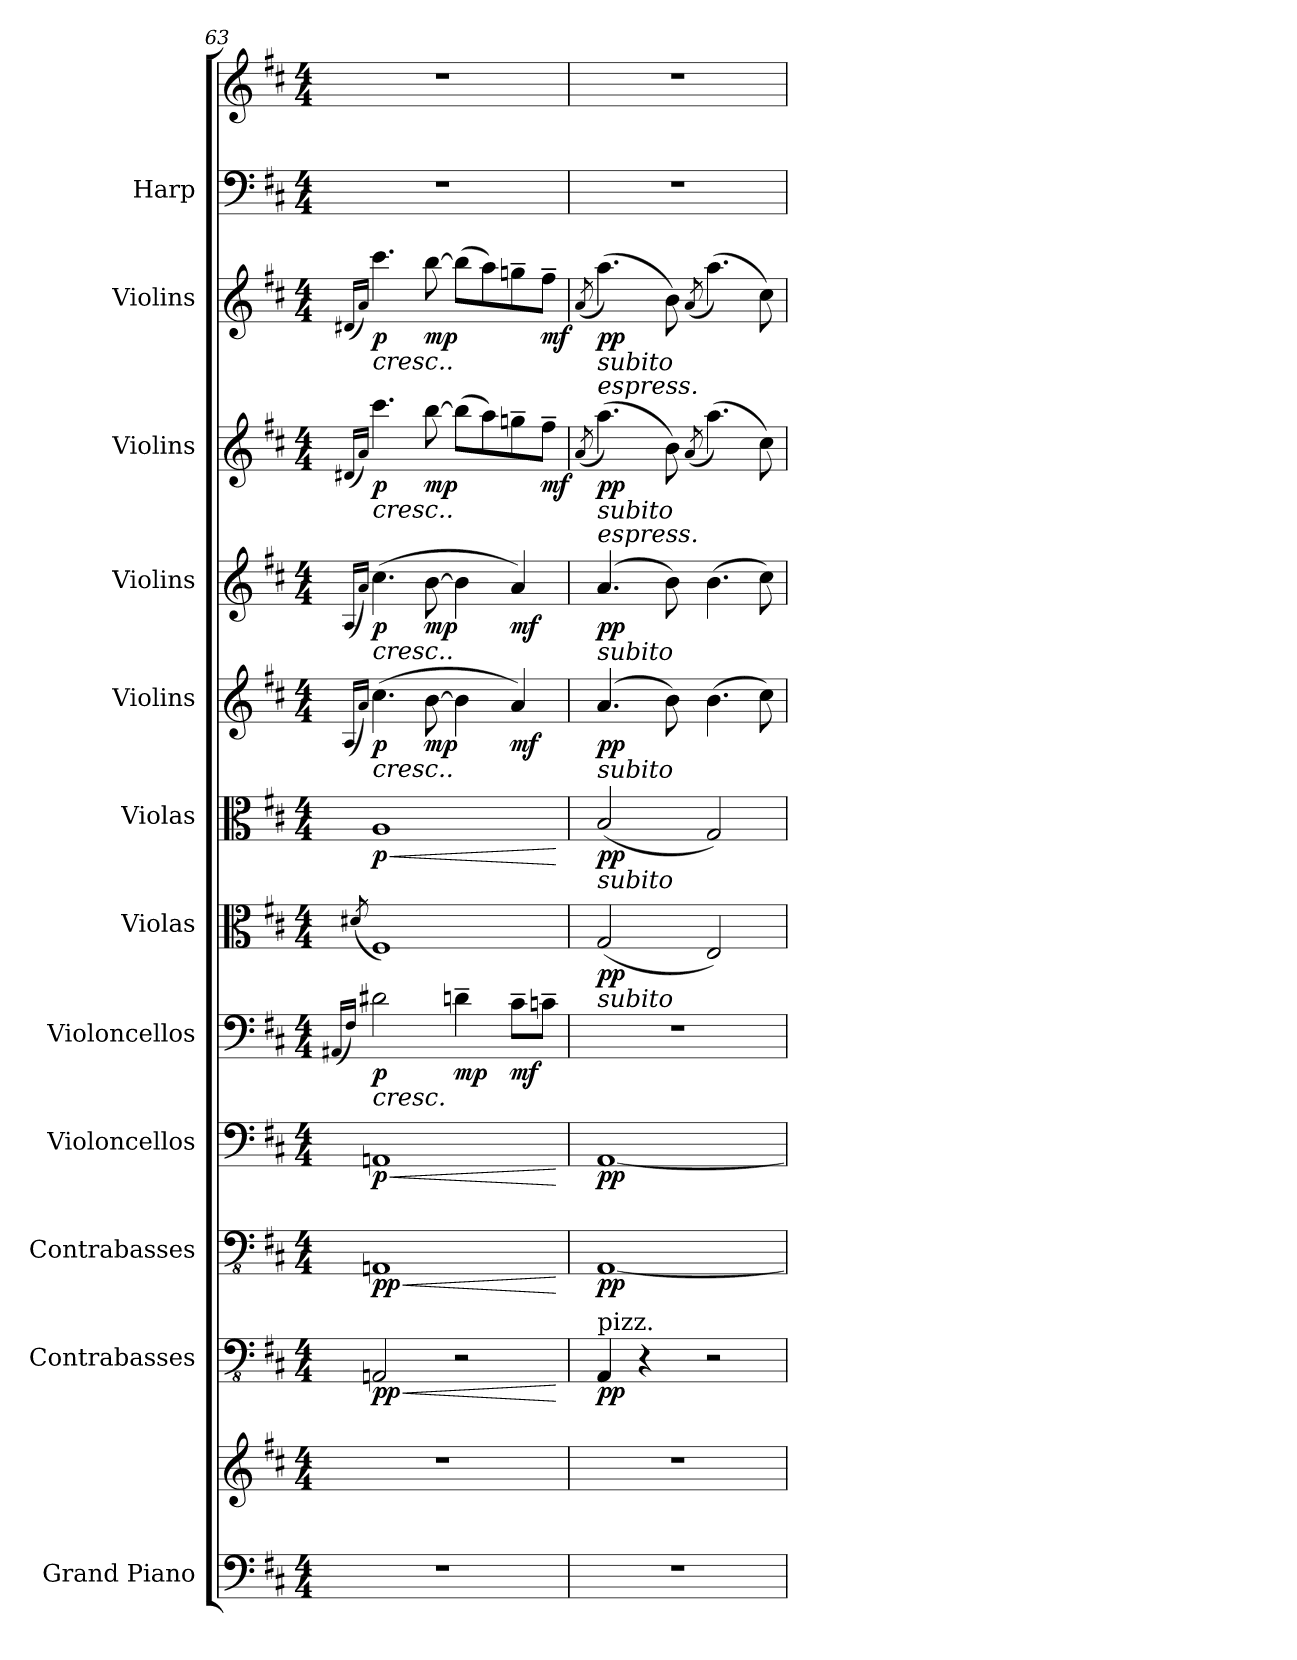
**kern	**kern	**kern	**dynam	**kern	**dynam	**kern	**dynam	**kern	**dynam	**kern	**dynam	**kern	**dynam	**kern	**dynam	**kern	**dynam	**kern	**dynam	**kern	**dynam	**kern	**kern
*part12	*part12	*part11	*part11	*part10	*part10	*part9	*part9	*part8	*part8	*part7	*part7	*part6	*part6	*part5	*part5	*part4	*part4	*part3	*part3	*part2	*part2	*part1	*part1
*staff14	*staff13	*staff12	*staff12	*staff11	*staff11	*staff10	*staff10	*staff9	*staff9	*staff8	*staff8	*staff7	*staff7	*staff6	*staff6	*staff5	*staff5	*staff4	*staff4	*staff3	*staff3	*staff2	*staff1
*I"Grand Piano	*	*I"Contrabasses	*	*I"Contrabasses	*	*I"Violoncellos	*	*I"Violoncellos	*	*I"Violas	*	*I"Violas	*	*I"Violins	*	*I"Violins	*	*I"Violins	*	*I"Violins	*	*I"Harp	*
*I'Pno.	*	*I'Cbs.	*	*I'Cbs.	*	*I'Vcs.	*	*I'Vcs.	*	*I'Vlas.	*	*I'Vlas.	*	*I'Vlns.	*	*I'Vlns.	*	*I'Vlns.	*	*I'Vlns.	*	*I'Hrp.	*
*clefF4	*clefG2	*clefFv4	*	*clefFv4	*	*clefF4	*	*clefF4	*	*clefC3	*	*clefC3	*	*clefG2	*	*clefG2	*	*clefG2	*	*clefG2	*	*clefF4	*clefG2
*k[f#c#]	*k[f#c#]	*k[f#c#]	*	*k[f#c#]	*	*k[f#c#]	*	*k[f#c#]	*	*k[f#c#]	*	*k[f#c#]	*	*k[f#c#]	*	*k[f#c#]	*	*k[f#c#]	*	*k[f#c#]	*	*k[f#c#]	*k[f#c#]
*M4/4	*M4/4	*M4/4	*	*M4/4	*	*M4/4	*	*M4/4	*	*M4/4	*	*M4/4	*	*M4/4	*	*M4/4	*	*M4/4	*	*M4/4	*	*M4/4	*M4/4
=63	=63	=63	=63	=63	=63	=63	=63	=63	=63	=63	=63	=63	=63	=63	=63	=63	=63	=63	=63	=63	=63	=63	=63
.	.	.	.	.	.	.	.	(16qAA#X/LL	.	.	.	.	.	(>16qA/LL	.	(>16qA/LL	.	(>16qd#X/LL	.	(>16qd#X/LL	.	.	.
.	.	.	.	.	.	.	.	16qF#/JJ)	.	(8qd#X/	.	.	.	16qa/JJ)	.	16qa/JJ)	.	16qa/JJ)	.	16qa/JJ)	.	.	.
!	!	!	!	!	!	!	!	!	!	!	!	!	!	!	!	!	!	!	!	!LO:TX:b:i:t=cresc..	!	!	!
!	!	!	!	!	!	!	!	!	!	!	!	!	!	!	!	!	!	!LO:TX:b:i:t=cresc..	!	!	!	!	!
!	!	!	!	!	!	!	!	!	!	!	!	!	!	!	!	!LO:TX:b:i:t=cresc..	!	!	!	!	!	!	!
!	!	!	!	!	!	!	!	!	!	!	!	!	!	!LO:TX:b:i:t=cresc..	!	!	!	!	!	!	!	!	!
!	!	!	!	!	!	!	!	!LO:TX:b:i:t=cresc.	!	!	!	!	!	!	!	!	!	!	!	!	!	!	!
!	!	!	!LO:HP:b	!	!LO:HP:b	!	!LO:HP:b	!	!	!	!	!	!LO:HP:b	!	!	!	!	!	!	!	!	!	!
!	!	!	!LO:DY:n=1:b	!	!LO:DY:n=1:b	!	!LO:DY:n=1:b	!	!LO:DY:b	!	!	!	!LO:DY:n=1:b	!	!LO:DY:b	!	!LO:DY:b	!	!LO:DY:b	!	!LO:DY:b	!	!
1r	1r	2AAAn/	< pp	1AAAn	< pp	1AAn	< p	2d#X\	p	1F#)	.	1A	< p	(4.cc#\	p	(4.cc#\	p	4.ccc#\	p	4.ccc#\	p	1r	1r
!	!	!	!	!	!	!	!	!	!	!	!	!	!	!	!LO:DY:b	!	!LO:DY:b	!	!LO:DY:b	!	!LO:DY:b	!	!
.	.	.	.	.	.	.	.	.	.	.	.	.	.	[8b\	mp	[8b\	mp	[8bb\	mp	[8bb\	mp	.	.
!	!	!	!	!	!	!	!	!	!LO:DY:b	!	!	!	!	!	!	!	!	!	!	!	!	!	!
.	.	2r	.	.	.	.	.	4dn~\	mp	.	.	.	.	4b\]	.	4b\]	.	(8bb\L]	.	(8bb\L]	.	.	.
.	.	.	.	.	.	.	.	.	.	.	.	.	.	.	.	.	.	8aa\)	.	8aa\)	.	.	.
!	!	!	!	!	!	!	!	!	!LO:DY:b	!	!	!	!	!	!LO:DY:b	!	!LO:DY:b	!	!	!	!	!	!
.	.	.	.	.	.	.	.	8c#~\L	mf	.	.	.	.	4a/)	mf	4a/)	mf	8ggn~\	.	8ggn~\	.	.	.
!	!	!	!	!	!	!	!	!	!	!	!	!	!	!	!	!	!	!	!LO:DY:b	!	!LO:DY:b	!	!
.	.	.	.	.	.	.	.	8cn~\J	.	.	.	.	.	.	.	.	.	8ff#~\J	mf	8ff#~\J	mf	.	.
.	.	.	[	.	[	.	[	.	.	.	.	.	[	.	.	.	.	.	.	.	.	.	.
=64	=64	=64	=64	=64	=64	=64	=64	=64	=64	=64	=64	=64	=64	=64	=64	=64	=64	=64	=64	=64	=64	=64	=64
.	.	.	.	.	.	.	.	.	.	.	.	.	.	.	.	.	.	(>8qa/	.	(>8qa/	.	.	.
!	!	!	!	!	!	!	!	!	!	!	!	!	!	!	!	!	!	!	!	!LO:TX:b:i:t=subito	!	!	!
!	!	!	!	!	!	!	!	!	!	!	!	!	!	!	!	!	!	!	!	!LO:TX:b:i:t=espress.	!	!	!
!	!	!	!	!	!	!	!	!	!	!	!	!	!	!	!	!	!	!LO:TX:b:i:t=subito	!	!	!	!	!
!	!	!	!	!	!	!	!	!	!	!	!	!	!	!	!	!	!	!LO:TX:b:i:t=espress.	!	!	!	!	!
!	!	!	!	!	!	!	!	!	!	!	!	!	!	!	!	!LO:TX:b:i:t=subito	!	!	!	!	!	!	!
!	!	!	!	!	!	!	!	!	!	!	!	!	!	!LO:TX:b:i:t=subito	!	!	!	!	!	!	!	!	!
!	!	!	!	!	!	!	!	!	!	!	!	!LO:TX:b:i:t=subito	!	!	!	!	!	!	!	!	!	!	!
!	!	!	!	!	!	!	!	!	!	!LO:TX:b:i:t=subito	!	!	!	!	!	!	!	!	!	!	!	!	!
!	!	!LO:TX:a:t=pizz.	!	!	!	!	!	!	!	!	!	!	!	!	!	!	!	!	!	!	!	!	!
!	!	!	!LO:DY:b	!	!LO:DY:b	!	!LO:DY:b	!	!	!	!LO:DY:b	!	!LO:DY:b	!	!LO:DY:b	!	!LO:DY:b	!	!LO:DY:b	!	!LO:DY:b	!	!
1r	1r	4AAA/	pp	[1AAA	pp	[1AA	pp	1r	.	(2G/	pp	(2B/	pp	(4.a/	pp	(4.a/	pp	(4.aa\)	pp	(4.aa\)	pp	1r	1r
.	.	4r	.	.	.	.	.	.	.	.	.	.	.	.	.	.	.	.	.	.	.	.	.
.	.	.	.	.	.	.	.	.	.	.	.	.	.	8b\)	.	8b\)	.	8b\)	.	8b\)	.	.	.
.	.	.	.	.	.	.	.	.	.	.	.	.	.	.	.	.	.	(>8qa/	.	(>8qa/	.	.	.
.	.	2r	.	.	.	.	.	.	.	2E/)	.	2G/)	.	(4.b\	.	(4.b\	.	(4.aa\)	.	(4.aa\)	.	.	.
.	.	.	.	.	.	.	.	.	.	.	.	.	.	8cc#\)	.	8cc#\)	.	8cc#\)	.	8cc#\)	.	.	.
=	=	=	=	=	=	=	=	=	=	=	=	=	=	=	=	=	=	=	=	=	=	=	=
*-	*-	*-	*-	*-	*-	*-	*-	*-	*-	*-	*-	*-	*-	*-	*-	*-	*-	*-	*-	*-	*-	*-	*-
